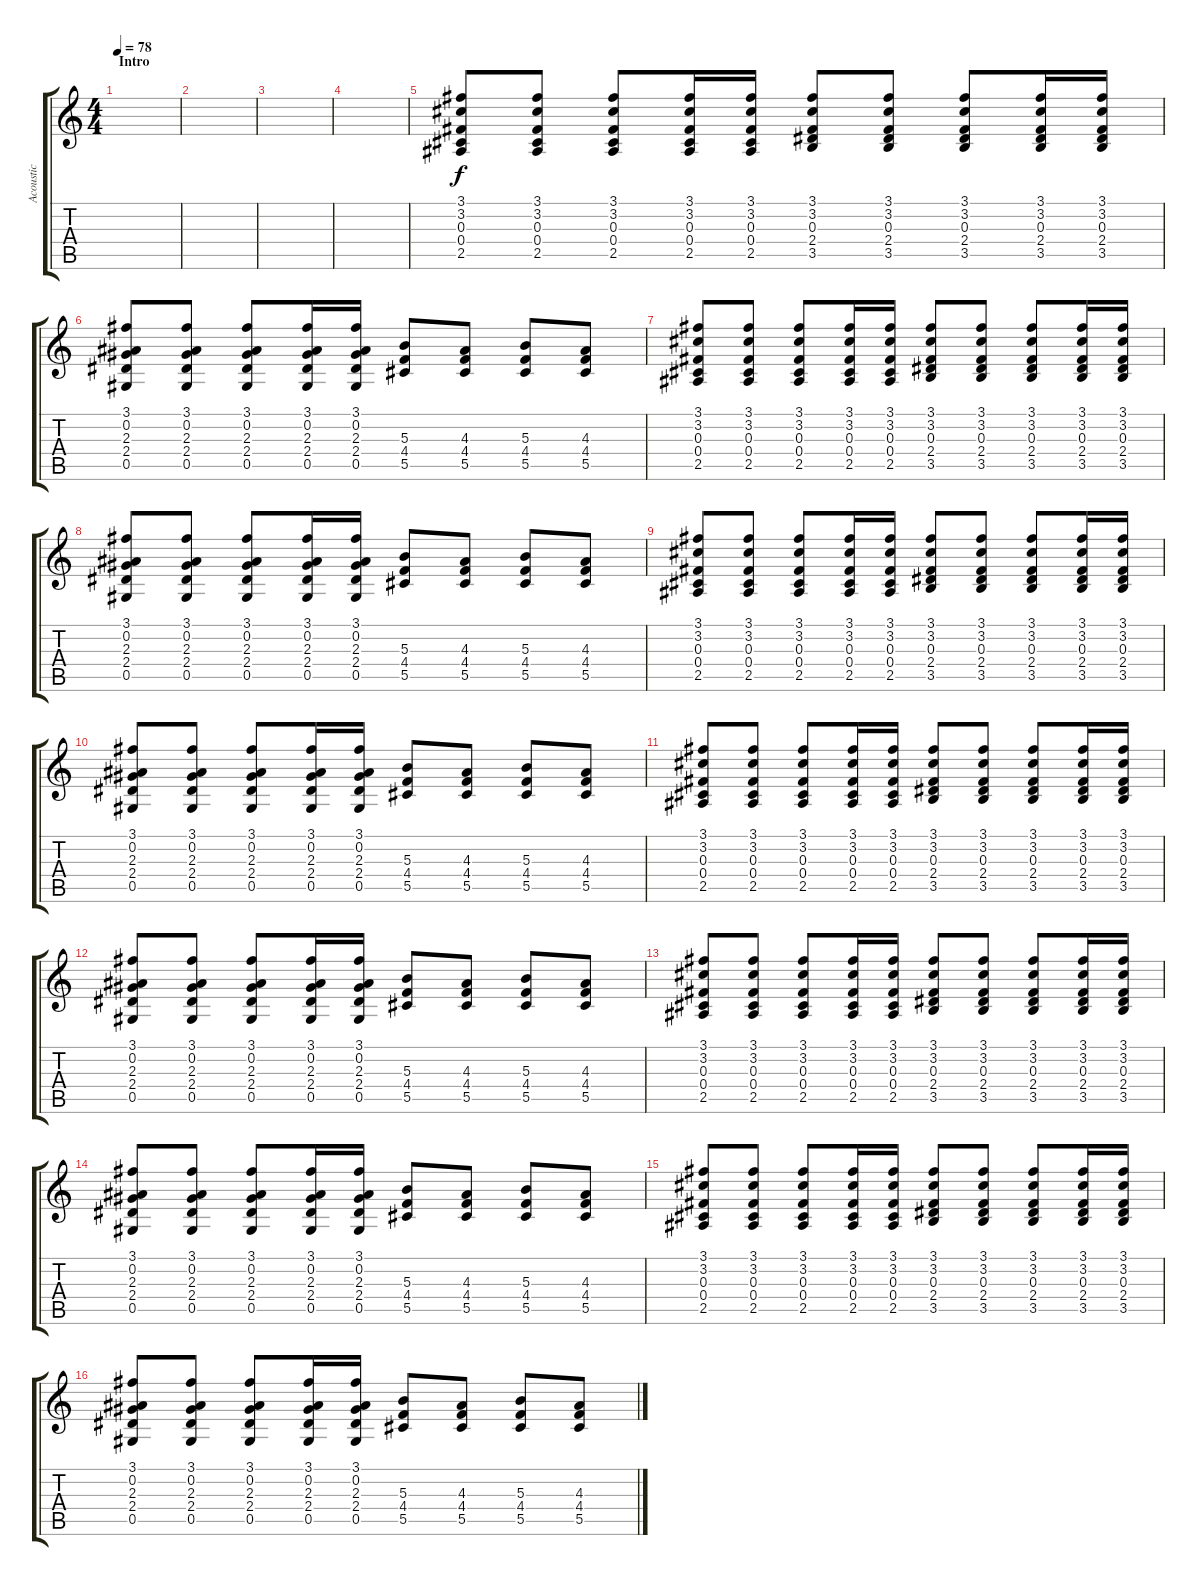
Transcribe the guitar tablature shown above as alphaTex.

\track ("Acoustic" "Acoustic") {instrument acousticguitarsteel}
\staff {score tabs}
\tuning (Eb4 Bb3 Gb3 Db3 Ab2 Eb2) {hide}
\ts (4 4)
\section ("" "Intro")
\tempo 78
\clef g2
\ks c
|
|
|
|
(3.1 3.2 0.3 0.4 2.5).8 (3.1 3.2 0.3 0.4 2.5).8 (3.1 3.2 0.3 0.4 2.5).8 (3.1 3.2 0.3 0.4 2.5).16 (3.1 3.2 0.3 0.4 2.5).16 (3.1 3.2 0.3 2.4 3.5).8 (3.1 3.2 0.3 2.4 3.5).8 (3.1 3.2 0.3 2.4 3.5).8 (3.1 3.2 0.3 2.4 3.5).16 (3.1 3.2 0.3 2.4 3.5).16 |
(3.1 0.2 2.3 2.4 0.5).8 (3.1 0.2 2.3 2.4 0.5).8 (3.1 0.2 2.3 2.4 0.5).8 (3.1 0.2 2.3 2.4 0.5).16 (3.1 0.2 2.3 2.4 0.5).16 (5.3 4.4 5.5).8 (4.3 4.4 5.5).8 (5.3 4.4 5.5).8 (4.3 4.4 5.5).8 |
(3.1 3.2 0.3 0.4 2.5).8 (3.1 3.2 0.3 0.4 2.5).8 (3.1 3.2 0.3 0.4 2.5).8 (3.1 3.2 0.3 0.4 2.5).16 (3.1 3.2 0.3 0.4 2.5).16 (3.1 3.2 0.3 2.4 3.5).8 (3.1 3.2 0.3 2.4 3.5).8 (3.1 3.2 0.3 2.4 3.5).8 (3.1 3.2 0.3 2.4 3.5).16 (3.1 3.2 0.3 2.4 3.5).16 |
(3.1 0.2 2.3 2.4 0.5).8 (3.1 0.2 2.3 2.4 0.5).8 (3.1 0.2 2.3 2.4 0.5).8 (3.1 0.2 2.3 2.4 0.5).16 (3.1 0.2 2.3 2.4 0.5).16 (5.3 4.4 5.5).8 (4.3 4.4 5.5).8 (5.3 4.4 5.5).8 (4.3 4.4 5.5).8 |
(3.1 3.2 0.3 0.4 2.5).8 (3.1 3.2 0.3 0.4 2.5).8 (3.1 3.2 0.3 0.4 2.5).8 (3.1 3.2 0.3 0.4 2.5).16 (3.1 3.2 0.3 0.4 2.5).16 (3.1 3.2 0.3 2.4 3.5).8 (3.1 3.2 0.3 2.4 3.5).8 (3.1 3.2 0.3 2.4 3.5).8 (3.1 3.2 0.3 2.4 3.5).16 (3.1 3.2 0.3 2.4 3.5).16 |
(3.1 0.2 2.3 2.4 0.5).8 (3.1 0.2 2.3 2.4 0.5).8 (3.1 0.2 2.3 2.4 0.5).8 (3.1 0.2 2.3 2.4 0.5).16 (3.1 0.2 2.3 2.4 0.5).16 (5.3 4.4 5.5).8 (4.3 4.4 5.5).8 (5.3 4.4 5.5).8 (4.3 4.4 5.5).8 |
(3.1 3.2 0.3 0.4 2.5).8 (3.1 3.2 0.3 0.4 2.5).8 (3.1 3.2 0.3 0.4 2.5).8 (3.1 3.2 0.3 0.4 2.5).16 (3.1 3.2 0.3 0.4 2.5).16 (3.1 3.2 0.3 2.4 3.5).8 (3.1 3.2 0.3 2.4 3.5).8 (3.1 3.2 0.3 2.4 3.5).8 (3.1 3.2 0.3 2.4 3.5).16 (3.1 3.2 0.3 2.4 3.5).16 |
(3.1 0.2 2.3 2.4 0.5).8 (3.1 0.2 2.3 2.4 0.5).8 (3.1 0.2 2.3 2.4 0.5).8 (3.1 0.2 2.3 2.4 0.5).16 (3.1 0.2 2.3 2.4 0.5).16 (5.3 4.4 5.5).8 (4.3 4.4 5.5).8 (5.3 4.4 5.5).8 (4.3 4.4 5.5).8 |
(3.1 3.2 0.3 0.4 2.5).8 (3.1 3.2 0.3 0.4 2.5).8 (3.1 3.2 0.3 0.4 2.5).8 (3.1 3.2 0.3 0.4 2.5).16 (3.1 3.2 0.3 0.4 2.5).16 (3.1 3.2 0.3 2.4 3.5).8 (3.1 3.2 0.3 2.4 3.5).8 (3.1 3.2 0.3 2.4 3.5).8 (3.1 3.2 0.3 2.4 3.5).16 (3.1 3.2 0.3 2.4 3.5).16 |
(3.1 0.2 2.3 2.4 0.5).8 (3.1 0.2 2.3 2.4 0.5).8 (3.1 0.2 2.3 2.4 0.5).8 (3.1 0.2 2.3 2.4 0.5).16 (3.1 0.2 2.3 2.4 0.5).16 (5.3 4.4 5.5).8 (4.3 4.4 5.5).8 (5.3 4.4 5.5).8 (4.3 4.4 5.5).8 |
(3.1 3.2 0.3 0.4 2.5).8 (3.1 3.2 0.3 0.4 2.5).8 (3.1 3.2 0.3 0.4 2.5).8 (3.1 3.2 0.3 0.4 2.5).16 (3.1 3.2 0.3 0.4 2.5).16 (3.1 3.2 0.3 2.4 3.5).8 (3.1 3.2 0.3 2.4 3.5).8 (3.1 3.2 0.3 2.4 3.5).8 (3.1 3.2 0.3 2.4 3.5).16 (3.1 3.2 0.3 2.4 3.5).16 |
(3.1 0.2 2.3 2.4 0.5).8 (3.1 0.2 2.3 2.4 0.5).8 (3.1 0.2 2.3 2.4 0.5).8 (3.1 0.2 2.3 2.4 0.5).16 (3.1 0.2 2.3 2.4 0.5).16 (5.3 4.4 5.5).8 (4.3 4.4 5.5).8 (5.3 4.4 5.5).8 (4.3 4.4 5.5).8
